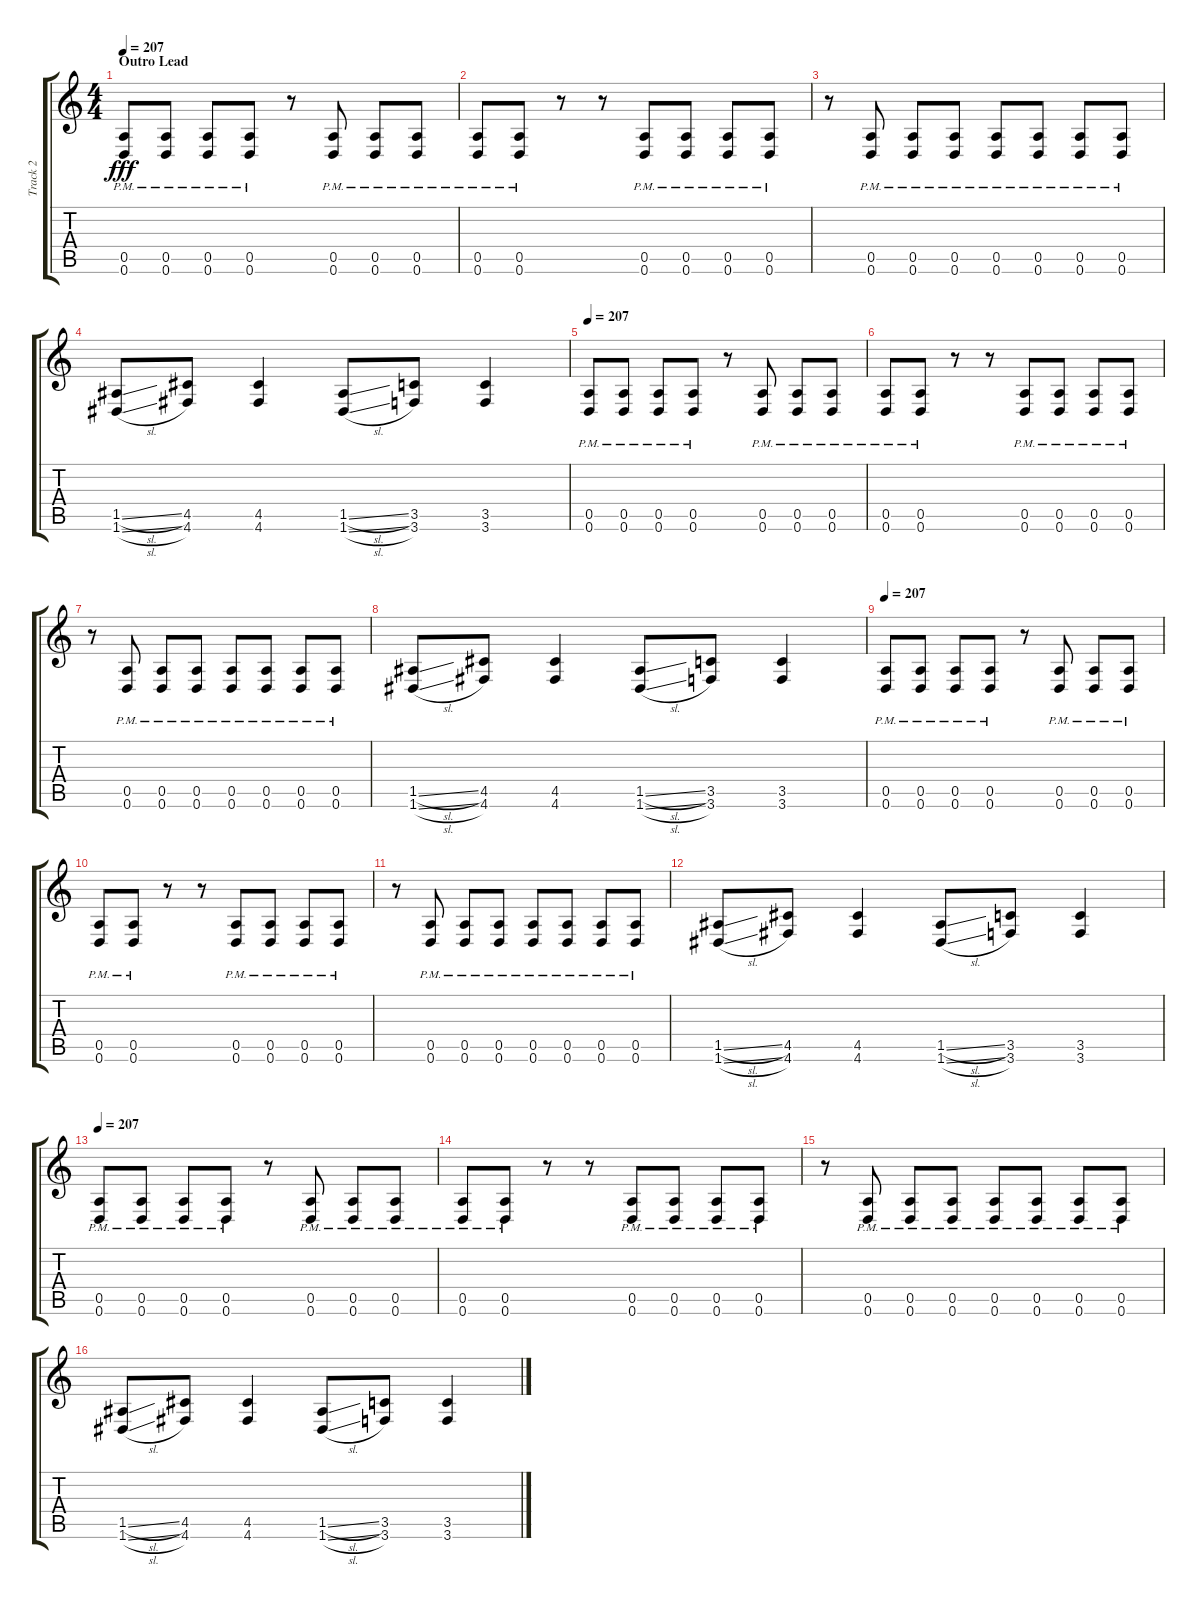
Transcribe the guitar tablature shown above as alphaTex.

\track ("Track 2" "Track 2") {instrument overdrivenguitar}
\staff {score tabs}
\tuning (E4 B3 G3 D3 A2 D2) {hide}
\ts (4 4)
\section ("" "Outro Lead")
\tempo 207
\clef g2
\ks c
(0.5{pm} 0.6{pm}).8{dy fff} (0.5{pm} 0.6{pm}).8 (0.5{pm} 0.6{pm}).8 (0.5{pm} 0.6{pm}).8 r.8 (0.5{pm} 0.6{pm}).8 (0.5{pm} 0.6{pm}).8 (0.5{pm} 0.6{pm}).8 |
(0.5{pm} 0.6{pm}).8 (0.5{pm} 0.6{pm}).8 r.8 r.8 (0.5{pm} 0.6{pm}).8 (0.5{pm} 0.6{pm}).8 (0.5{pm} 0.6{pm}).8 (0.5{pm} 0.6{pm}).8 |
r.8 (0.5{pm} 0.6{pm}).8 (0.5{pm} 0.6{pm}).8 (0.5{pm} 0.6{pm}).8 (0.5{pm} 0.6{pm}).8 (0.5{pm} 0.6{pm}).8 (0.5{pm} 0.6{pm}).8 (0.5{pm} 0.6{pm}).8 |
(1.5{sl} 1.6{sl}).8 (4.5 4.6).8 (4.5 4.6).4 (1.5{sl} 1.6{sl}).8 (3.5 3.6).8 (3.5 3.6).4 |
\tempo 207
(0.5{pm} 0.6{pm}).8 (0.5{pm} 0.6{pm}).8 (0.5{pm} 0.6{pm}).8 (0.5{pm} 0.6{pm}).8 r.8 (0.5{pm} 0.6{pm}).8 (0.5{pm} 0.6{pm}).8 (0.5{pm} 0.6{pm}).8 |
(0.5{pm} 0.6{pm}).8 (0.5{pm} 0.6{pm}).8 r.8 r.8 (0.5{pm} 0.6{pm}).8 (0.5{pm} 0.6{pm}).8 (0.5{pm} 0.6{pm}).8 (0.5{pm} 0.6{pm}).8 |
r.8 (0.5{pm} 0.6{pm}).8 (0.5{pm} 0.6{pm}).8 (0.5{pm} 0.6{pm}).8 (0.5{pm} 0.6{pm}).8 (0.5{pm} 0.6{pm}).8 (0.5{pm} 0.6{pm}).8 (0.5{pm} 0.6{pm}).8 |
(1.5{sl} 1.6{sl}).8 (4.5 4.6).8 (4.5 4.6).4 (1.5{sl} 1.6{sl}).8 (3.5 3.6).8 (3.5 3.6).4 |
\tempo 207
(0.5{pm} 0.6{pm}).8 (0.5{pm} 0.6{pm}).8 (0.5{pm} 0.6{pm}).8 (0.5{pm} 0.6{pm}).8 r.8 (0.5{pm} 0.6{pm}).8 (0.5{pm} 0.6{pm}).8 (0.5{pm} 0.6{pm}).8 |
(0.5{pm} 0.6{pm}).8 (0.5{pm} 0.6{pm}).8 r.8 r.8 (0.5{pm} 0.6{pm}).8 (0.5{pm} 0.6{pm}).8 (0.5{pm} 0.6{pm}).8 (0.5{pm} 0.6{pm}).8 |
r.8 (0.5{pm} 0.6{pm}).8 (0.5{pm} 0.6{pm}).8 (0.5{pm} 0.6{pm}).8 (0.5{pm} 0.6{pm}).8 (0.5{pm} 0.6{pm}).8 (0.5{pm} 0.6{pm}).8 (0.5{pm} 0.6{pm}).8 |
(1.5{sl} 1.6{sl}).8 (4.5 4.6).8 (4.5 4.6).4 (1.5{sl} 1.6{sl}).8 (3.5 3.6).8 (3.5 3.6).4 |
\tempo 207
(0.5{pm} 0.6{pm}).8 (0.5{pm} 0.6{pm}).8 (0.5{pm} 0.6{pm}).8 (0.5{pm} 0.6{pm}).8 r.8 (0.5{pm} 0.6{pm}).8 (0.5{pm} 0.6{pm}).8 (0.5{pm} 0.6{pm}).8 |
(0.5{pm} 0.6{pm}).8 (0.5{pm} 0.6{pm}).8 r.8 r.8 (0.5{pm} 0.6{pm}).8 (0.5{pm} 0.6{pm}).8 (0.5{pm} 0.6{pm}).8 (0.5{pm} 0.6{pm}).8 |
r.8 (0.5{pm} 0.6{pm}).8 (0.5{pm} 0.6{pm}).8 (0.5{pm} 0.6{pm}).8 (0.5{pm} 0.6{pm}).8 (0.5{pm} 0.6{pm}).8 (0.5{pm} 0.6{pm}).8 (0.5{pm} 0.6{pm}).8 |
(1.5{sl} 1.6{sl}).8 (4.5 4.6).8 (4.5 4.6).4 (1.5{sl} 1.6{sl}).8 (3.5 3.6).8 (3.5 3.6).4
